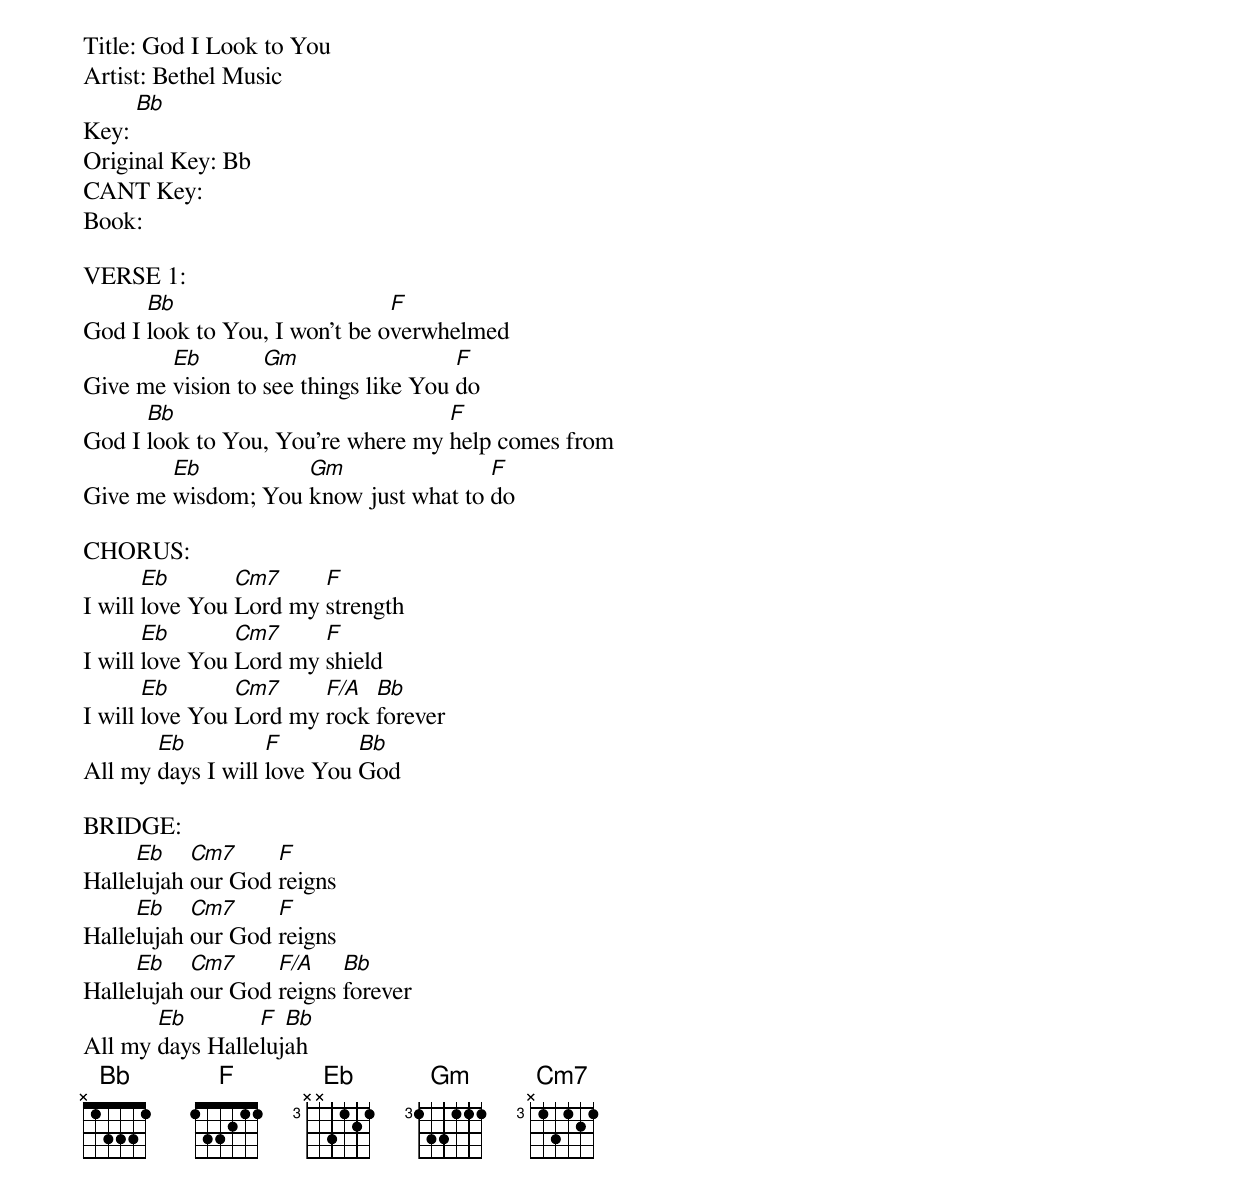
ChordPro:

Title: God I Look to You
Artist: Bethel Music
Key: [Bb]
Original Key: Bb
CANT Key:
Book:

VERSE 1:
God I [Bb]look to You, I won’t be o[F]verwhelmed
Give me [Eb]vision to [Gm]see things like You [F]do
God I [Bb]look to You, You’re where my [F]help comes from
Give me [Eb]wisdom; You [Gm]know just what to [F]do

CHORUS:
I will [Eb]love You [Cm7]Lord my [F]strength
I will [Eb]love You [Cm7]Lord my [F]shield
I will [Eb]love You [Cm7]Lord my [F/A]rock [Bb]forever
All my [Eb]days I will [F]love You [Bb]God

BRIDGE:
Halle[Eb]lujah [Cm7]our God [F]reigns
Halle[Eb]lujah [Cm7]our God [F]reigns
Halle[Eb]lujah [Cm7]our God [F/A]reigns [Bb]forever
All my [Eb]days Halle[F]luj[Bb]ah
